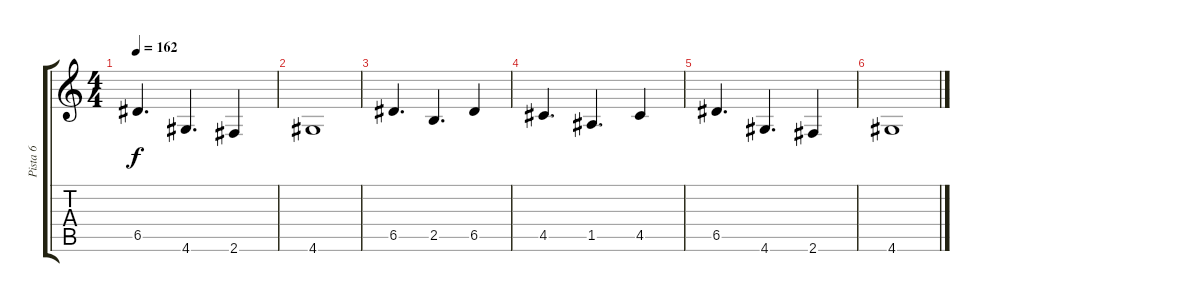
\track ("Pista 6" "Pista 6") {instrument electricguitarjazz}
\staff {score tabs}
\tuning (E4 B3 G3 D3 A2 E2) {hide}
\ts (4 4)
\tempo 162
\clef g2
\ks c
6.5.4{d dy f} 4.6.4{d} 2.6.4 |
4.6.1 |
6.5.4{d} 2.5.4{d} 6.5.4 |
4.5.4{d} 1.5.4{d} 4.5.4 |
6.5.4{d} 4.6.4{d} 2.6.4 |
4.6.1
